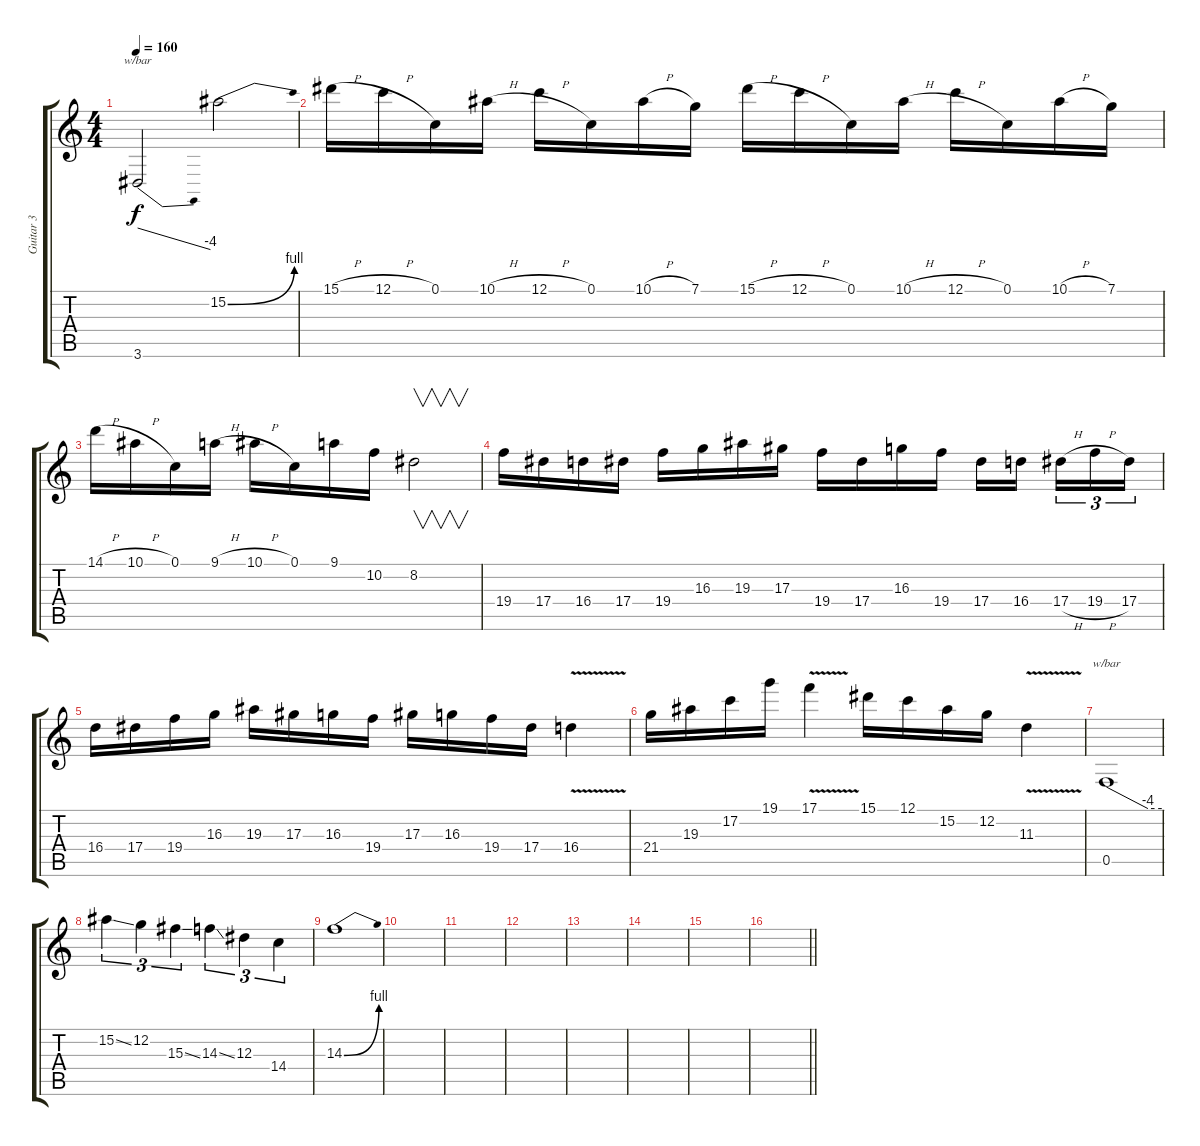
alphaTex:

\track ("Guitar 3" "Guitar 3") {instrument distortionguitar}
\staff {score tabs}
\tuning (C4 G3 Eb3 Bb2 F2 C2) {hide}
\ts (4 4)
\tempo 160
\clef g2
\ks c
3.6.2{tbe (dive default 0 0 60 -16) dy f} 15.2{be (bend 0 0 60 4)}.2 |
15.1{h}.16 12.1{h}.16 0.1.16 10.1{h}.16 12.1{h}.16 0.1.16 10.1{h}.16 7.1.16 15.1{h}.16 12.1{h}.16 0.1.16 10.1{h}.16 12.1{h}.16 0.1.16 10.1{h}.16 7.1.16 |
14.1{h}.16 10.1{h}.16 0.1.16 9.1{h}.16 10.1{h}.16 0.1.16 9.1.16 10.2.16 8.2.2{v} |
19.4.16 17.4.16 16.4.16 17.4.16 19.4.16 16.3.16 19.3.16 17.3.16 19.4.16 17.4.16 16.3.16 19.4.16 17.4.16 16.4.16 17.4{h}.16{tu (3 2)} 19.4{h}.16{tu (3 2)} 17.4.16{tu (3 2)} |
16.4.16 17.4.16 19.4.16 16.3.16 19.3.16 17.3.16 16.3.16 19.4.16 17.3.16 16.3.16 19.4.16 17.4.16 16.4{v}.4 |
21.4.16 19.3.16 17.2.16 19.1.16 17.1{v}.4 15.1.16 12.1.16 15.2.16 12.2.16 11.3{v}.4 |
0.5.1{tbe (custom default 0 0 45 -16 60 -16)} |
15.2{ss}.4{tu (3 2)} 12.2.4{tu (3 2)} 15.3{ss}.4{tu (3 2)} 14.3{ss}.4{tu (3 2)} 12.3.4{tu (3 2)} 14.4.4{tu (3 2)} |
14.3{be (bend 0 0 60 4)}.1 |
|
|
|
|
|
|
\barLineRight lightlight
